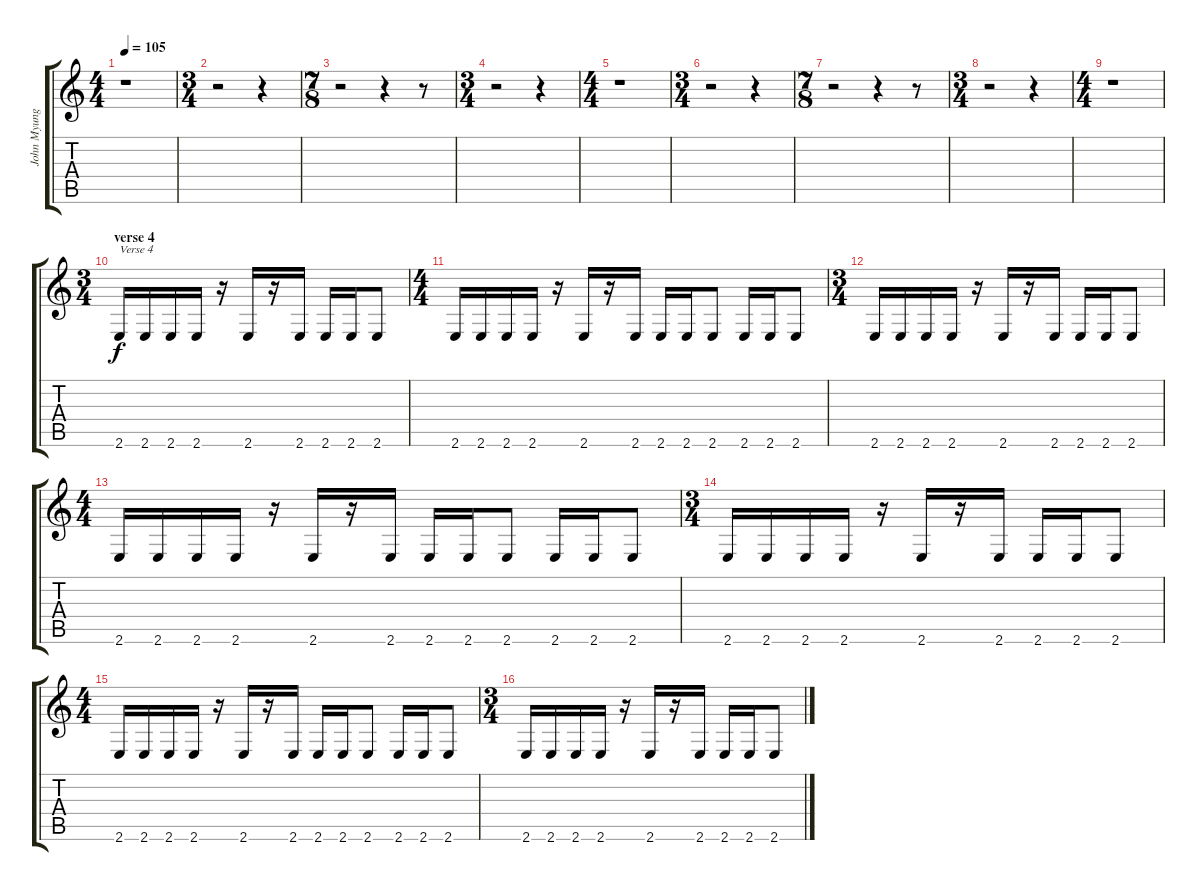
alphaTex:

\track ("John Myung" "John Myung") {instrument electricbasspick}
\staff {score tabs}
\tuning (E4 B3 G3 D3 A2 D2) {hide}
\ts (4 4)
\tempo 105
\clef g2
\ks c
r.1{dy f} |
\ts (3 4)
r.2 r.4 |
\ts (7 8)
r.2 r.4 r.8 |
\ts (3 4)
r.2 r.4 |
\ts (4 4)
r.1 |
\ts (3 4)
r.2 r.4 |
\ts (7 8)
r.2 r.4 r.8 |
\ts (3 4)
r.2 r.4 |
\ts (4 4)
r.1 |
\ts (3 4)
\section ("" "verse 4")
2.6.16{txt "Verse 4"} 2.6.16 2.6.16 2.6.16 r.16 2.6.16 r.16 2.6.16 2.6.16 2.6.16 2.6.8 |
\ts (4 4)
2.6.16 2.6.16 2.6.16 2.6.16 r.16 2.6.16 r.16 2.6.16 2.6.16 2.6.16 2.6.8 2.6.16 2.6.16 2.6.8 |
\ts (3 4)
2.6.16 2.6.16 2.6.16 2.6.16 r.16 2.6.16 r.16 2.6.16 2.6.16 2.6.16 2.6.8 |
\ts (4 4)
2.6.16 2.6.16 2.6.16 2.6.16 r.16 2.6.16 r.16 2.6.16 2.6.16 2.6.16 2.6.8 2.6.16 2.6.16 2.6.8 |
\ts (3 4)
2.6.16 2.6.16 2.6.16 2.6.16 r.16 2.6.16 r.16 2.6.16 2.6.16 2.6.16 2.6.8 |
\ts (4 4)
2.6.16 2.6.16 2.6.16 2.6.16 r.16 2.6.16 r.16 2.6.16 2.6.16 2.6.16 2.6.8 2.6.16 2.6.16 2.6.8 |
\ts (3 4)
2.6.16 2.6.16 2.6.16 2.6.16 r.16 2.6.16 r.16 2.6.16 2.6.16 2.6.16 2.6.8
